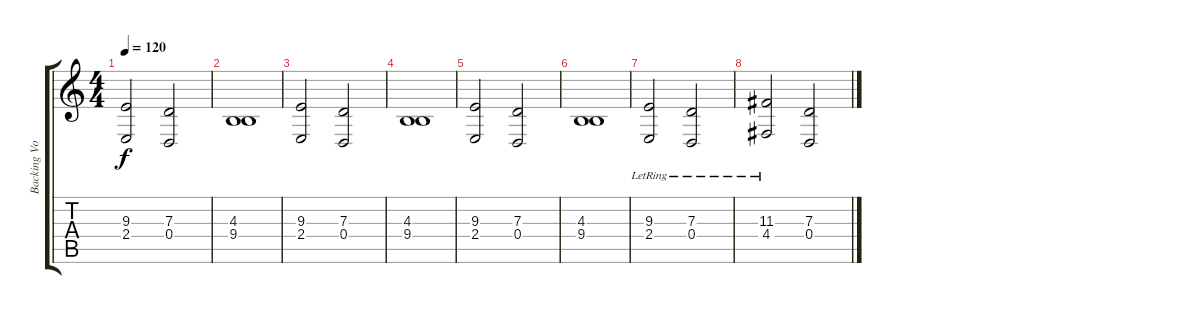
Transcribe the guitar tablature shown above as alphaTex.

\track ("Backing Vox" "Backing Vo") {instrument drawbarorgan}
\staff {score tabs}
\tuning (E4 B3 G3 D3 A2 E2) {hide}
\ts (4 4)
\tempo 120
\clef g2
\ks c
(9.3 2.4).2{dy f} (7.3 0.4).2 |
(4.3 9.4).1 |
(9.3 2.4).2 (7.3 0.4).2 |
(4.3 9.4).1 |
(9.3 2.4).2 (7.3 0.4).2 |
(4.3 9.4).1 |
(9.3{lr} 2.4{lr}).2 (7.3{lr} 0.4{lr}).2 |
(11.3{lr} 4.4{lr}).2 (7.3 0.4).2
